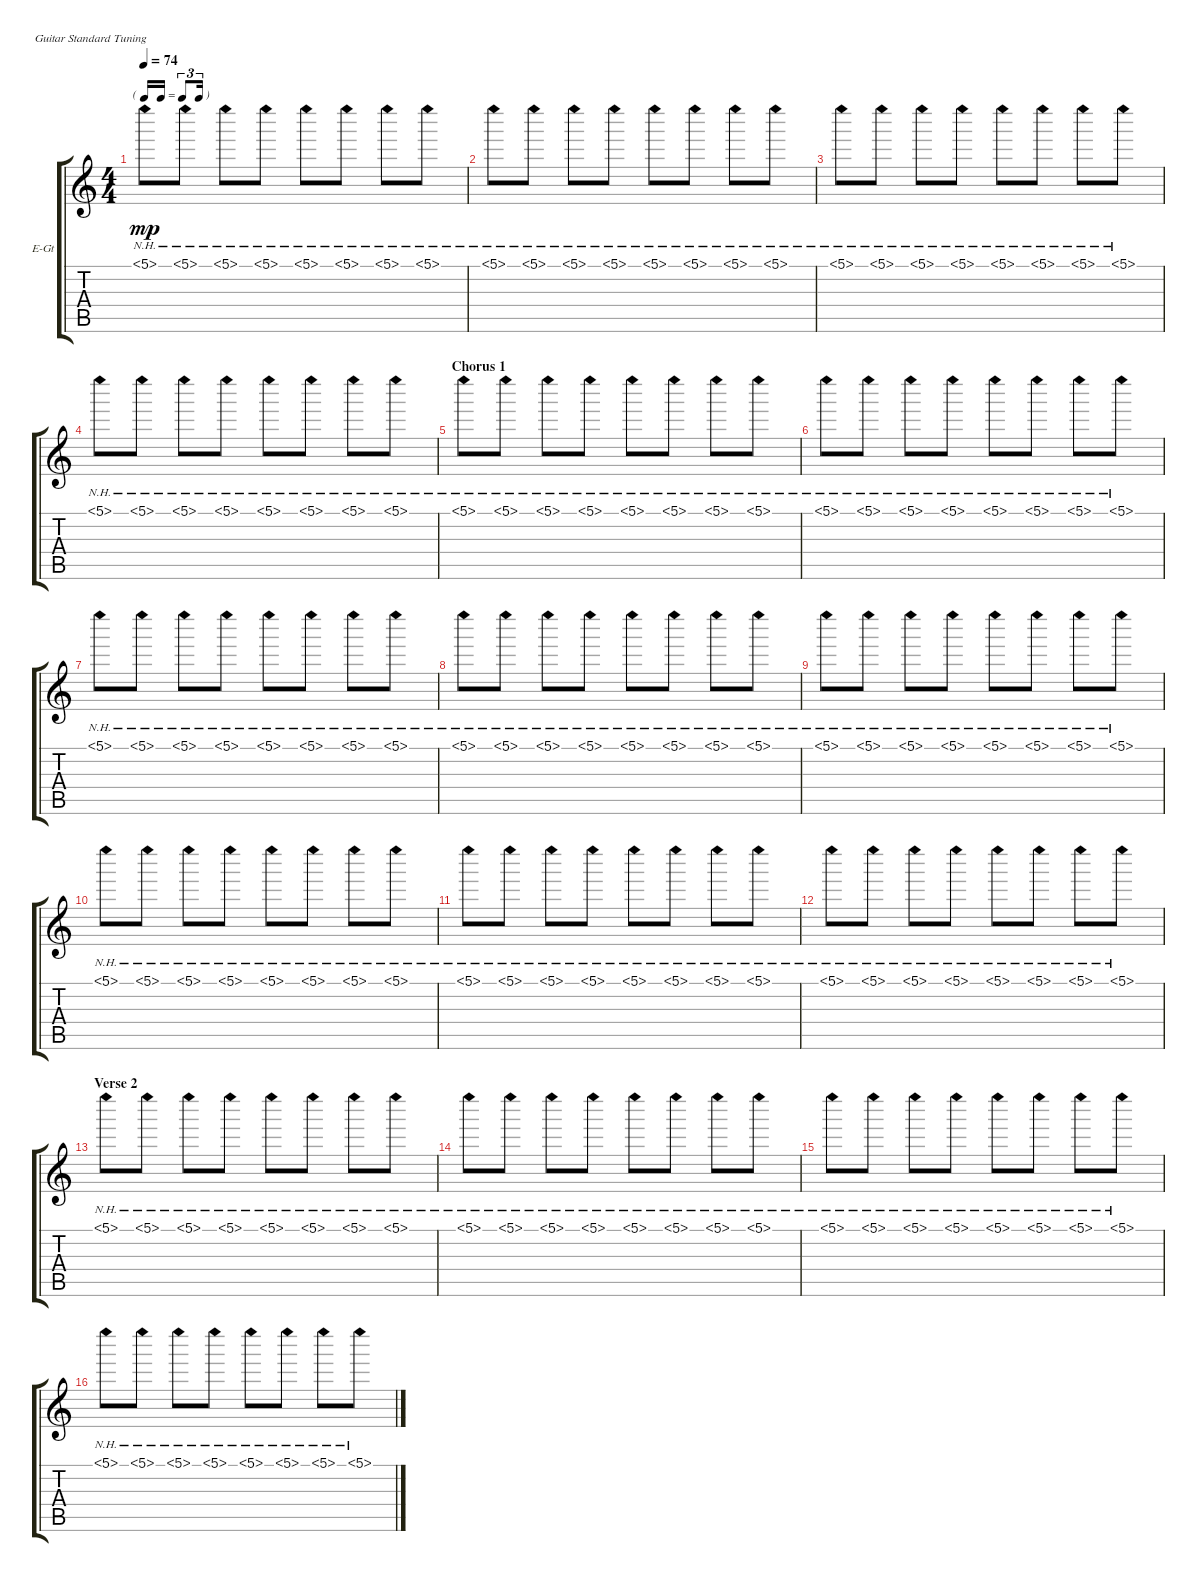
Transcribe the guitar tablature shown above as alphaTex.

\defaultSystemsLayout 4
\bracketExtendMode groupsimilarinstruments
\firstSystemTrackNameOrientation horizontal
\otherSystemsTrackNameOrientation horizontal
\track ("Guitar 4 (harmonics, clean)" "E-Gt") {instrument electricguitarclean}
\staff {score tabs}
\tuning (E4 B3 G3 D3 A2 E2)
\ts (4 4)
\tf triplet16th
\tempo 74
\clef g2
\ks c
5.1{nh}.8{dy mp} 5.1{nh}.8 5.1{nh}.8 5.1{nh}.8 5.1{nh}.8 5.1{nh}.8 5.1{nh}.8 5.1{nh}.8 |
\scale
0.333333 5.1{nh}.8 5.1{nh}.8 5.1{nh}.8 5.1{nh}.8 5.1{nh}.8 5.1{nh}.8 5.1{nh}.8 5.1{nh}.8 |
5.1{nh}.8 5.1{nh}.8 5.1{nh}.8 5.1{nh}.8 5.1{nh}.8 5.1{nh}.8 5.1{nh}.8 5.1{nh}.8 |
5.1{nh}.8 5.1{nh}.8 5.1{nh}.8 5.1{nh}.8 5.1{nh}.8 5.1{nh}.8 5.1{nh}.8 5.1{nh}.8 |
\section ("" "Chorus 1")
5.1{nh}.8 5.1{nh}.8 5.1{nh}.8 5.1{nh}.8 5.1{nh}.8 5.1{nh}.8 5.1{nh}.8 5.1{nh}.8 |
5.1{nh}.8 5.1{nh}.8 5.1{nh}.8 5.1{nh}.8 5.1{nh}.8 5.1{nh}.8 5.1{nh}.8 5.1{nh}.8 |
5.1{nh}.8 5.1{nh}.8 5.1{nh}.8 5.1{nh}.8 5.1{nh}.8 5.1{nh}.8 5.1{nh}.8 5.1{nh}.8 |
5.1{nh}.8 5.1{nh}.8 5.1{nh}.8 5.1{nh}.8 5.1{nh}.8 5.1{nh}.8 5.1{nh}.8 5.1{nh}.8 |
5.1{nh}.8 5.1{nh}.8 5.1{nh}.8 5.1{nh}.8 5.1{nh}.8 5.1{nh}.8 5.1{nh}.8 5.1{nh}.8 |
5.1{nh}.8 5.1{nh}.8 5.1{nh}.8 5.1{nh}.8 5.1{nh}.8 5.1{nh}.8 5.1{nh}.8 5.1{nh}.8 |
5.1{nh}.8 5.1{nh}.8 5.1{nh}.8 5.1{nh}.8 5.1{nh}.8 5.1{nh}.8 5.1{nh}.8 5.1{nh}.8 |
5.1{nh}.8 5.1{nh}.8 5.1{nh}.8 5.1{nh}.8 5.1{nh}.8 5.1{nh}.8 5.1{nh}.8 5.1{nh}.8 |
\section ("" "Verse 2")
5.1{nh}.8 5.1{nh}.8 5.1{nh}.8 5.1{nh}.8 5.1{nh}.8 5.1{nh}.8 5.1{nh}.8 5.1{nh}.8 |
5.1{nh}.8 5.1{nh}.8 5.1{nh}.8 5.1{nh}.8 5.1{nh}.8 5.1{nh}.8 5.1{nh}.8 5.1{nh}.8 |
5.1{nh}.8 5.1{nh}.8 5.1{nh}.8 5.1{nh}.8 5.1{nh}.8 5.1{nh}.8 5.1{nh}.8 5.1{nh}.8 |
5.1{nh}.8 5.1{nh}.8 5.1{nh}.8 5.1{nh}.8 5.1{nh}.8 5.1{nh}.8 5.1{nh}.8 5.1{nh}.8
